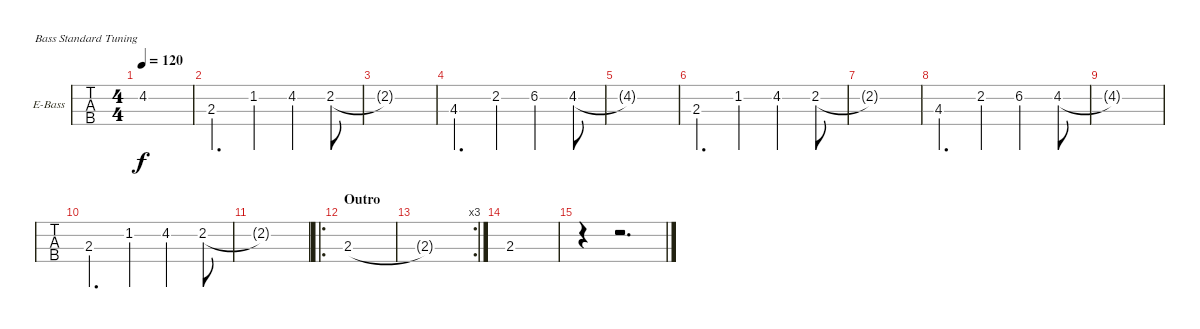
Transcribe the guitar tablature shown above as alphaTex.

\bracketExtendMode groupsimilarinstruments
\firstSystemTrackNameOrientation horizontal
\otherSystemsTrackNameOrientation horizontal
\track ("Nikolai" "E-Bass") {instrument electricbassfinger}
\staff {tabs}
\tuning (G2 D2 A1 E1)
\ts (4 4)
\tempo 120
\clef f4
\ks c
4.2{t}.1{dy f} |
2.3.4{d} 1.2.4 4.2.4 2.2.8 |
2.2{t}.1 |
4.3.4{d} 2.2.4 6.2.4 4.2.8 |
4.2{t}.1 |
2.3.4{d} 1.2.4 4.2.4 2.2.8 |
2.2{t}.1 |
4.3.4{d} 2.2.4 6.2.4 4.2.8 |
4.2{t}.1 |
2.3.4{d} 1.2.4 4.2.4 2.2.8 |
2.2{t}.1 |
\ro
\section ("" "Outro")
2.3.1 |
\rc 3
2.3{t}.1 |
2.3.1 |
r.4 r.2{d}
